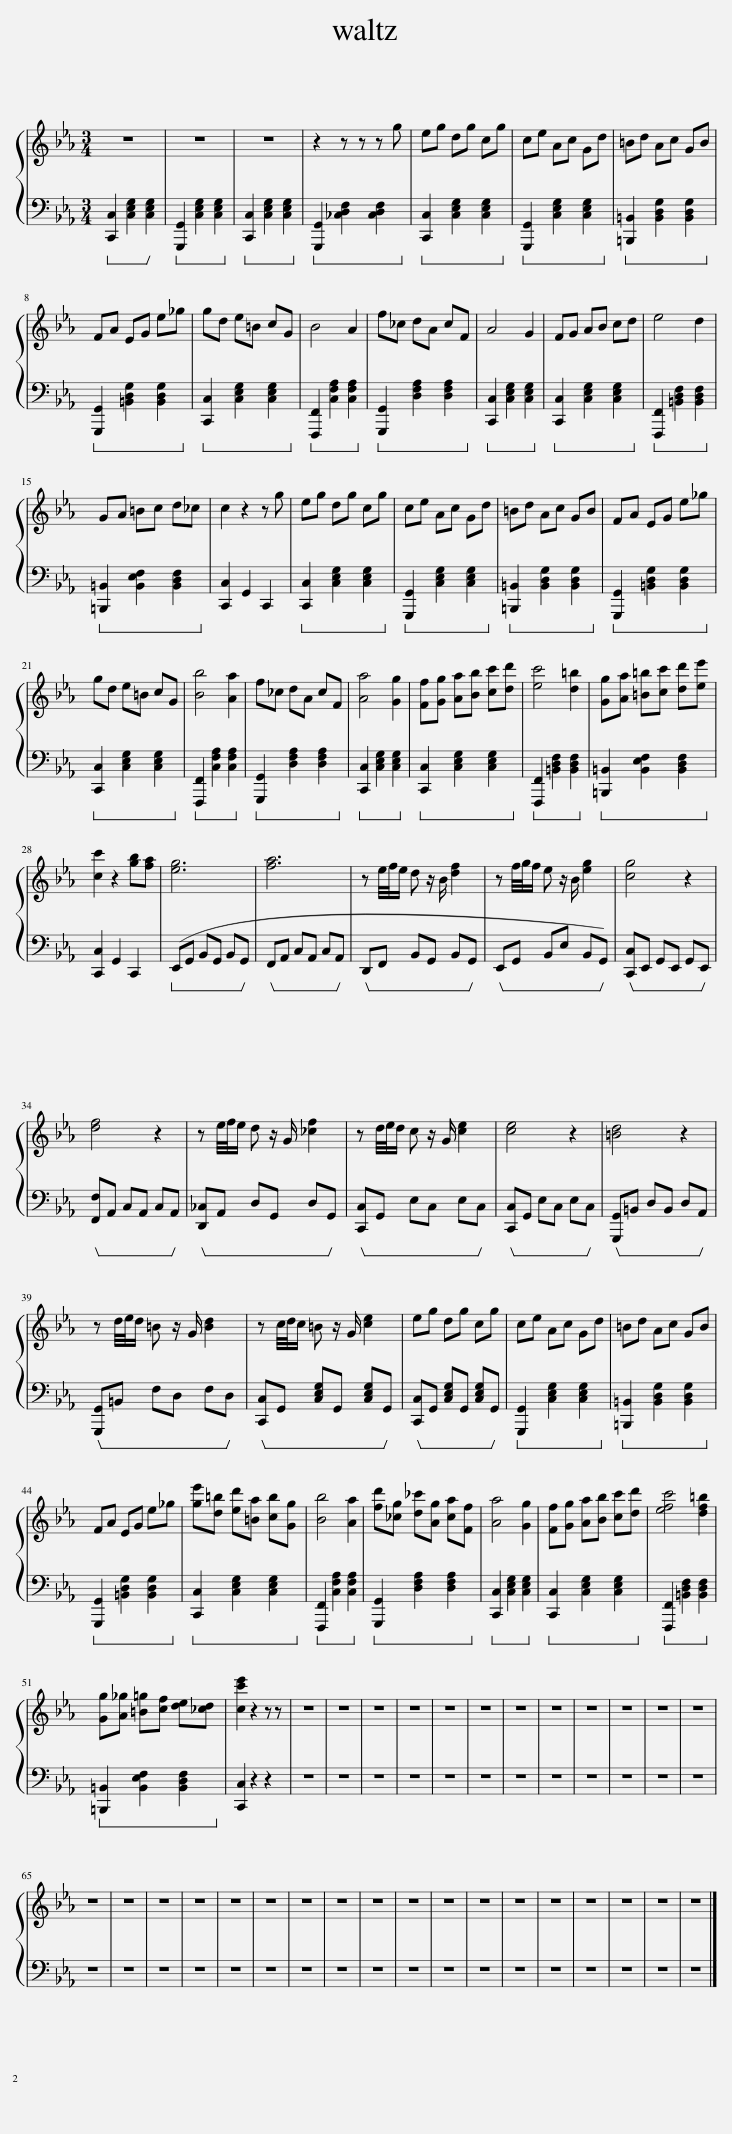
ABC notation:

X:1
%%score { 1 | 2 }
L:1/8
M:3/4
I:linebreak $
K:Eb
V:1 treble
V:2 bass
V:1
 z6 | z6 | z6 | z2 z z z g | eg dg cg | %5
 ce Ac Gd | =Bd Ac GB |$ FA EG e_g | gd e=B cG | B4 A2 | %10
 f_c dA cF | A4 G2 | FG AB cd | e4 d2 |$ GA =Bc d_c | %15
 c2 z2 z g | eg dg cg | ce Ac Gd | =Bd Ac GB | FA EG e_g |$ %20
 gd e=B cG | [Bb]4 [Aa]2 | f_c dA cF | [Aa]4 [Gg]2 | [Ff][Gg] [Aa][Bb] [cc'][dd'] | %25
 [ec']4 [d=b]2 | [Gg][Aa] [=B=b][cc'] [dd'][ee'] |$ [cc']2 z2 [gb][fa] | [eg]6 | [fa]6 | %30
 z e/4f/4e/ d z/ B/ [df]2 | z f/4g/4f/ e z/ B/ [eg]2 | [cg]4 z2 |$ [df]4 z2 | z e/4f/4e/ d z/ G/ [_cf]2 | %35
 z d/4e/4d/ c z/ G/ [ce]2 | [ce]4 z2 | [=Bd]4 z2 |$ z d/4e/4d/ =B z/ G/ [Bd]2 | z c/4d/4c/ =B z/ G/ [ce]2 | %40
 eg dg cg | ce Ac Gd | =Bd Ac GB |$ FA EG e_g | [ge'][d=b] [ed'][=Ba] [cb][Gg] | %45
 [Bb]4 [Aa]2 | [fd'][_cg] [d_c'][Ag] [ca][Ff] | [Aa]4 [Gg]2 | [Ff][Gg] [Aa][Bb] [cc'][dd'] | [efc']4 [df=b]2 |$ %50
 [Gg][A_g] [=B=g][cf] [de][_cd] | [cc'e']2 z2 z z | z6 | z6 | z6 | %55
 z6 | z6 | z6 | z6 | z6 | %60
 z6 | z6 | z6 | z6 |$ z6 | %65
 z6 | z6 | z6 | z6 | z6 | %70
 z6 | z6 | z6 | z6 | z6 | %75
 z6 | z6 | z6 | z6 | z6 | %80
 z6 | z6 |] %82
V:2
!ped! [C,,C,]2 [C,E,G,]2 [C,E,G,]2!ped-up! |!ped! [G,,,G,,]2 [C,E,G,]2 [C,E,G,]2!ped-up! |!ped! [C,,C,]2 [C,E,G,]2 [C,E,G,]2!ped-up! |!ped! [G,,,G,,]2 [_C,D,F,]2 [C,D,F,]2!ped-up! |!ped! [C,,C,]2 [C,E,G,]2 [C,E,G,]2!ped-up! | %5
!ped! [G,,,G,,]2 [C,E,G,]2 [C,E,G,]2!ped-up! |!ped! [=B,,,=B,,]2 [B,,D,G,]2 [B,,D,G,]2!ped-up! |$!ped! [G,,,G,,]2 [=B,,D,G,]2 [B,,D,G,]2!ped-up! |!ped! [C,,C,]2 [C,E,G,]2 [C,E,G,]2!ped-up! |!ped! [F,,,F,,]2 [C,F,A,]2 [C,F,A,]2!ped-up! | %10
!ped! [G,,,G,,]2 [D,F,A,]2 [D,F,A,]2!ped-up! |!ped! [C,,C,]2 [C,E,G,]2 [C,E,G,]2!ped-up! |!ped! [C,,C,]2 [C,E,G,]2 [C,E,G,]2!ped-up! |!ped! [F,,,F,,]2 [=B,,D,F,]2 [B,,D,F,]2!ped-up! |$!ped! [=B,,,=B,,]2 [B,,E,F,]2 [B,,D,F,]2!ped-up! | %15
 [C,,C,]2 G,,2 C,,2 |!ped! [C,,C,]2 [C,E,G,]2 [C,E,G,]2!ped-up! |!ped! [G,,,G,,]2 [C,E,G,]2 [C,E,G,]2!ped-up! |!ped! [=B,,,=B,,]2 [B,,D,G,]2 [B,,D,G,]2!ped-up! |!ped! [G,,,G,,]2 [=B,,D,G,]2 [B,,D,G,]2!ped-up! |$ %20
!ped! [C,,C,]2 [C,E,G,]2 [C,E,G,]2!ped-up! |!ped! [F,,,F,,]2 [C,F,A,]2 [C,F,A,]2!ped-up! |!ped! [G,,,G,,]2 [D,F,A,]2 [D,F,A,]2!ped-up! |!ped! [C,,C,]2 [C,E,G,]2 [C,E,G,]2!ped-up! |!ped! [C,,C,]2 [C,E,G,]2 [C,E,G,]2!ped-up! | %25
!ped! [F,,,F,,]2 [=B,,D,F,]2 [B,,D,F,]2!ped-up! |!ped! [=B,,,=B,,]2 [B,,E,F,]2 [B,,D,F,]2!ped-up! |$ [C,,C,]2 G,,2 C,,2 |!ped! (E,,G,, B,,G,, B,,G,,!ped-up! |!ped! F,,A,, C,A,, C,A,,!ped-up! | %30
!ped! D,,F,, B,,G,, B,,G,,!ped-up! |!ped! E,,G,, B,,E, B,,G,,)!ped-up! |!ped! [C,,C,]E,, G,,E,, G,,E,,!ped-up! |$!ped! [F,,F,]A,, C,A,, C,A,,!ped-up! |!ped! [D,,_C,]A,, D,G,, D,G,,!ped-up! | %35
!ped! [C,,C,]G,, E,C, E,C,!ped-up! |!ped! [C,,C,]G,, E,C, E,C,!ped-up! |!ped! [G,,,G,,]=B,, D,B,, D,A,,!ped-up! |$!ped! [G,,,G,,]=B,, F,D, F,D,!ped-up! |!ped! [C,,C,]G,, [C,E,G,]G,, [C,E,G,]G,,!ped-up! | %40
!ped! [C,,C,]G,, [C,E,G,]G,, [C,E,G,]G,,!ped-up! |!ped! [G,,,G,,]2 [C,E,G,]2 [C,E,G,]2!ped-up! |!ped! [=B,,,=B,,]2 [B,,D,G,]2 [B,,D,G,]2!ped-up! |$!ped! [G,,,G,,]2 [=B,,D,G,]2 [B,,D,G,]2!ped-up! |!ped! [C,,C,]2 [C,E,G,]2 [C,E,G,]2!ped-up! | %45
!ped! [F,,,F,,]2 [C,F,A,]2 [C,F,A,]2!ped-up! |!ped! [G,,,G,,]2 [D,F,A,]2 [D,F,A,]2!ped-up! |!ped! [C,,C,]2 [C,E,G,]2 [C,E,G,]2!ped-up! |!ped! [C,,C,]2 [C,E,G,]2 [C,E,G,]2!ped-up! |!ped! [F,,,F,,]2 [=B,,D,F,]2 [B,,D,F,]2!ped-up! |$ %50
!ped! [=B,,,=B,,]2 [B,,E,F,]2 [B,,D,F,]2!ped-up! | [C,,C,]2 z2 z2 | z6 | z6 | z6 | %55
 z6 | z6 | z6 | z6 | z6 | %60
 z6 | z6 | z6 | z6 |$ z6 | %65
 z6 | z6 | z6 | z6 | z6 | %70
 z6 | z6 | z6 | z6 | z6 | %75
 z6 | z6 | z6 | z6 | z6 | %80
 z6 | z6 |] %82
